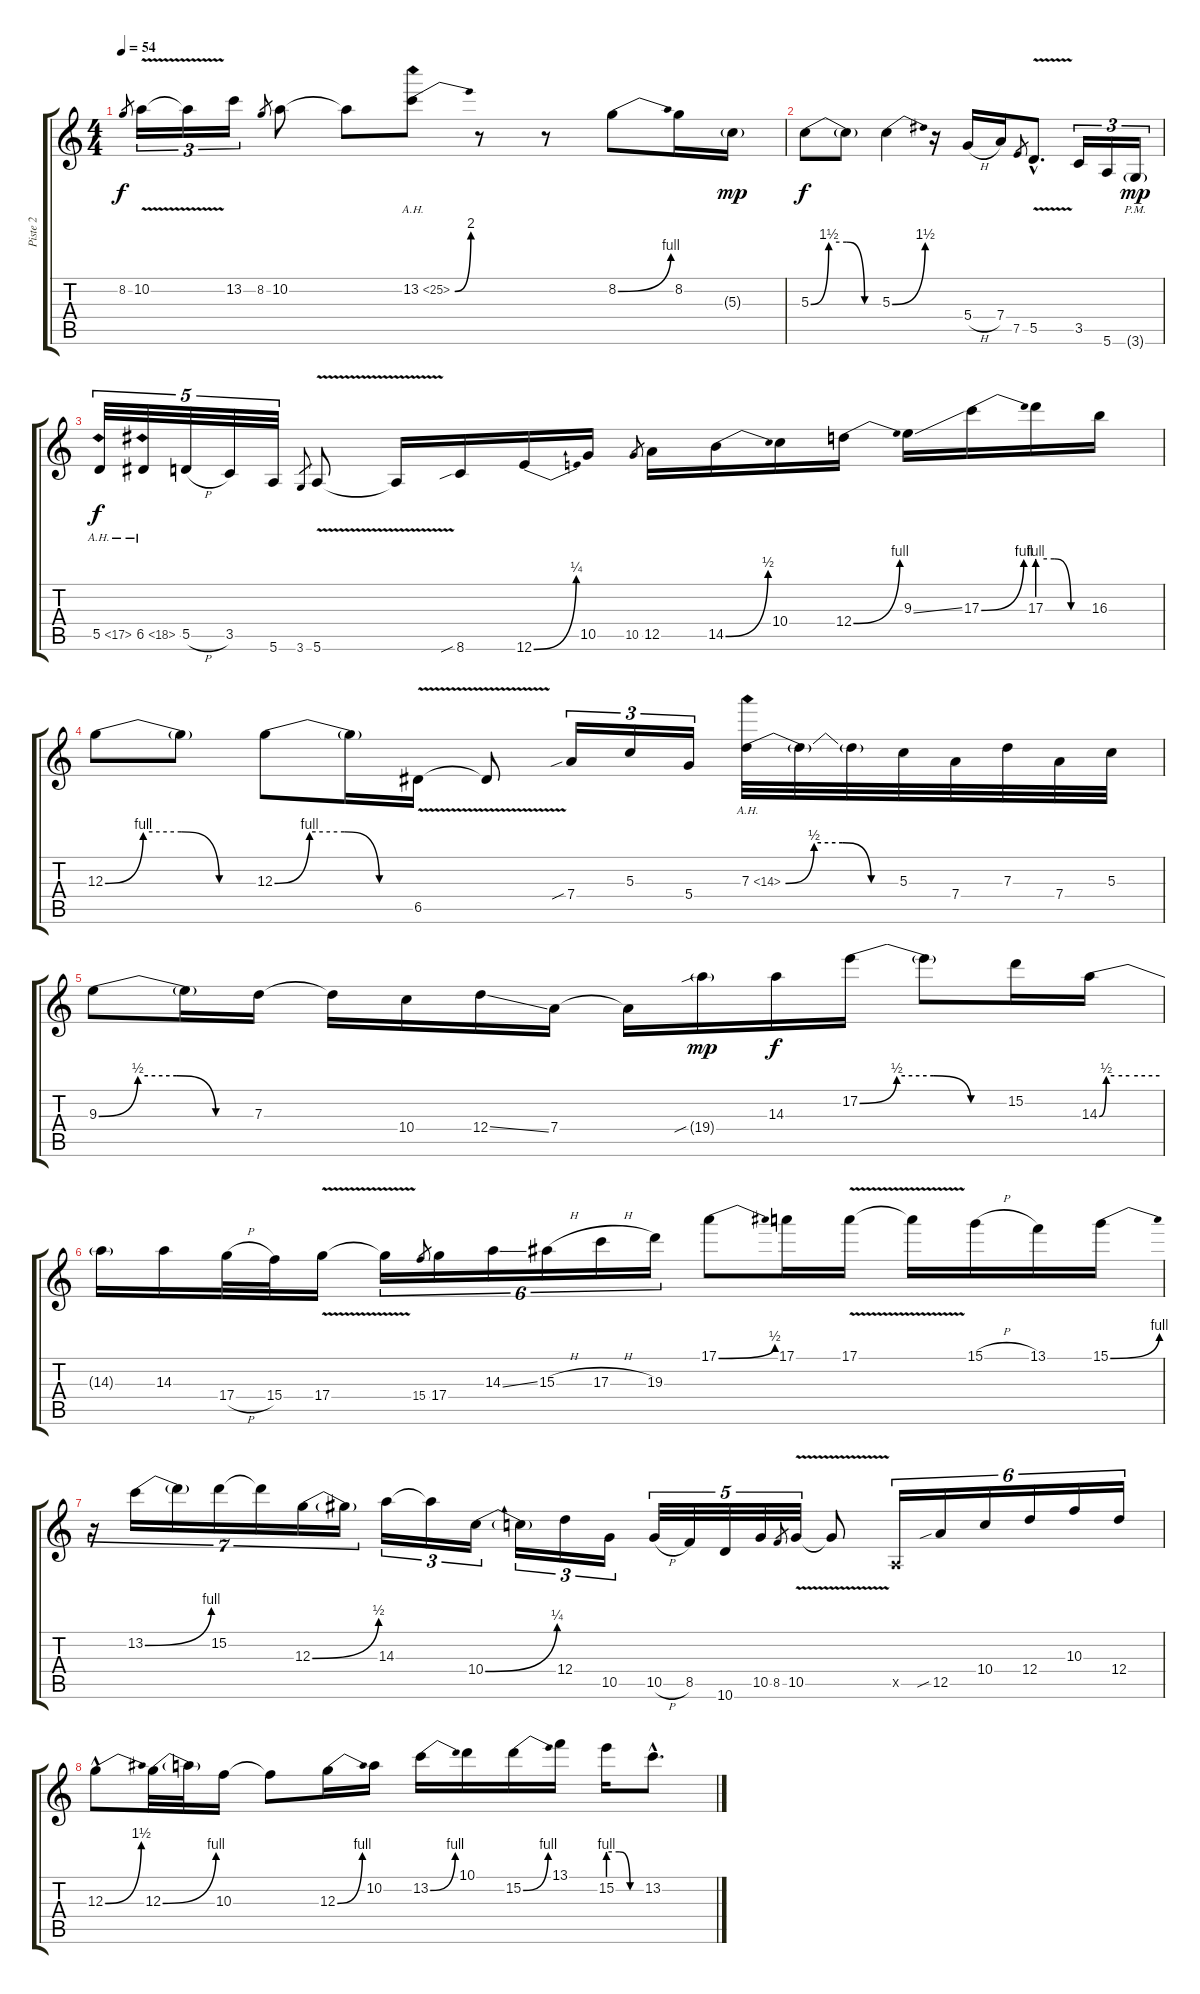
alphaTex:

\track ("Piste 2" "Piste 2") {instrument overdrivenguitar}
\staff {score tabs}
\tuning (E4 B3 G3 D3 A2 E2) {hide}
\ts (4 4)
\tempo 54
\clef g2
\ks c
8.2.8{gr dy f} 10.2{v}.16{tu (3 2)} 10.2{t}.16{tu (3 2)} 13.2.16{tu (3 2)} 8.2.8{gr} 10.2.8 10.2{t}.8 13.2{be (bend 0 0 60 8) ah 12}.8 r.8 r.8 8.2{be (bend 0 0 60 4)}.8 8.2.16 5.3{g}.16{dy mp} |
5.3{be (custom 0 0 15 6 30 6 45 0 60 0)}.8{dy f} 5.3{t}.8 5.3{be (bend 0 0 60 6)}.4 r.16 5.4{h}.16 7.4.16 7.5.8{gr} 5.5{v hac}.8{d} 3.5.16{tu (3 2)} 5.6.16{tu (3 2)} 3.6{g pm}.16{tu (3 2) dy mp} |
5.5{ah 12}.32{tu (5 4) dy f} 6.5{ah 12}.32{tu (5 4)} 5.5{h}.32{tu (5 4)} 3.5.32{tu (5 4)} 5.6.32{tu (5 4)} 3.6.8{gr} 5.6{v}.8 5.6{t}.16 8.6{sib}.16 12.6{be (bend 0 0 60 1)}.16 10.5.16 10.5.8{gr} 12.5.16 14.5{be (bend 0 0 60 2)}.16 10.4.16 12.4{be (bend 0 0 60 4)}.16 9.3{ss}.16 17.3{be (bend 0 0 60 4)}.16 17.3{be (custom 0 4 20 4 40 0 60 0)}.16 16.3.16 |
12.3{be (custom 0 0 15 4 30 4 45 0 60 0)}.8 12.3{t}.8 12.3{be (custom 0 0 15 4 30 4 45 0 60 0)}.8 12.3{t}.16 6.5{v}.16 6.5{t}.8 7.4{sib}.16{tu (3 2)} 5.3.16{tu (3 2)} 5.4.16{tu (3 2)} 7.3{be (custom 0 0 15 2 30 2 45 0 60 0) ah 7}.32 7.3{t}.32 7.3{t}.32 5.3.32 7.4.32 7.3.32 7.4.32 5.3.32 |
9.3{be (custom 0 0 15 2 30 2 45 0 60 0)}.8 9.3{t}.16 7.3.16 7.3{t}.16 10.4.16 12.4{ss}.16 7.4.16 7.4{t}.16 19.4{sib g}.16{dy mp} 14.3.16{dy f} 17.2{be (custom 0 0 15 2 30 2 45 0 60 0)}.16 17.2{t}.8 15.2.16 14.3{be (custom 0 0 7 2 15 2 30 2 60 2)}.16 |
14.3{t}.16 14.3.16 17.4{h}.32 15.4.32 17.4{v}.16 17.4{t}.16{tu (6 4)} 15.4.8{gr} 17.4.16{tu (6 4)} 14.3{ss}.16{tu (6 4)} 15.3{h}.16{tu (6 4)} 17.3{h}.16{tu (6 4)} 19.3.16{tu (6 4)} 17.1{be (bend 0 0 60 2)}.8 17.1.16 17.1{v}.16 17.1{t}.16 15.1{h}.16 13.1.16 15.1{be (bend 0 0 60 4)}.16 |
r.16{tu (7 4)} 13.2{be (bend 0 0 60 4)}.16{tu (7 4)} 13.2{t}.16{tu (7 4)} 15.2.16{tu (7 4)} 15.2{t}.16{tu (7 4)} 12.3{be (bend 0 0 60 2)}.16{tu (7 4)} 12.3{t}.16{tu (7 4)} 14.3.16{tu (3 2)} 14.3{t}.16{tu (3 2)} 10.4{be (bend 0 0 60 1)}.16{tu (3 2)} 10.4{t}.16{tu (3 2)} 12.4.16{tu (3 2)} 10.5.16{tu (3 2)} 10.5{h}.32{tu (5 4)} 8.5.32{tu (5 4)} 10.6.32{tu (5 4)} 10.5.32{tu (5 4)} 8.5.8{gr} 10.5{v}.32{tu (5 4)} 10.5{t}.8 0.5{x}.16{tu (6 4)} 12.5{sib}.16{tu (6 4)} 10.4.16{tu (6 4)} 12.4.16{tu (6 4)} 10.3.16{tu (6 4)} 12.4.16{tu (6 4)} |
12.3{be (bend 0 0 60 6) hac}.8 12.3{be (bend 0 0 60 4)}.32 12.3{t}.32 10.3.16 10.3{t}.8 12.3{be (bend 0 0 60 4)}.16 10.2.16 13.2{be (bend 0 0 60 4)}.16 10.1.16 15.2{be (bend 0 0 60 4)}.16 13.1.16 15.2{be (custom 0 4 20 4 40 0 60 0)}.16 13.2{hac}.8{d}
